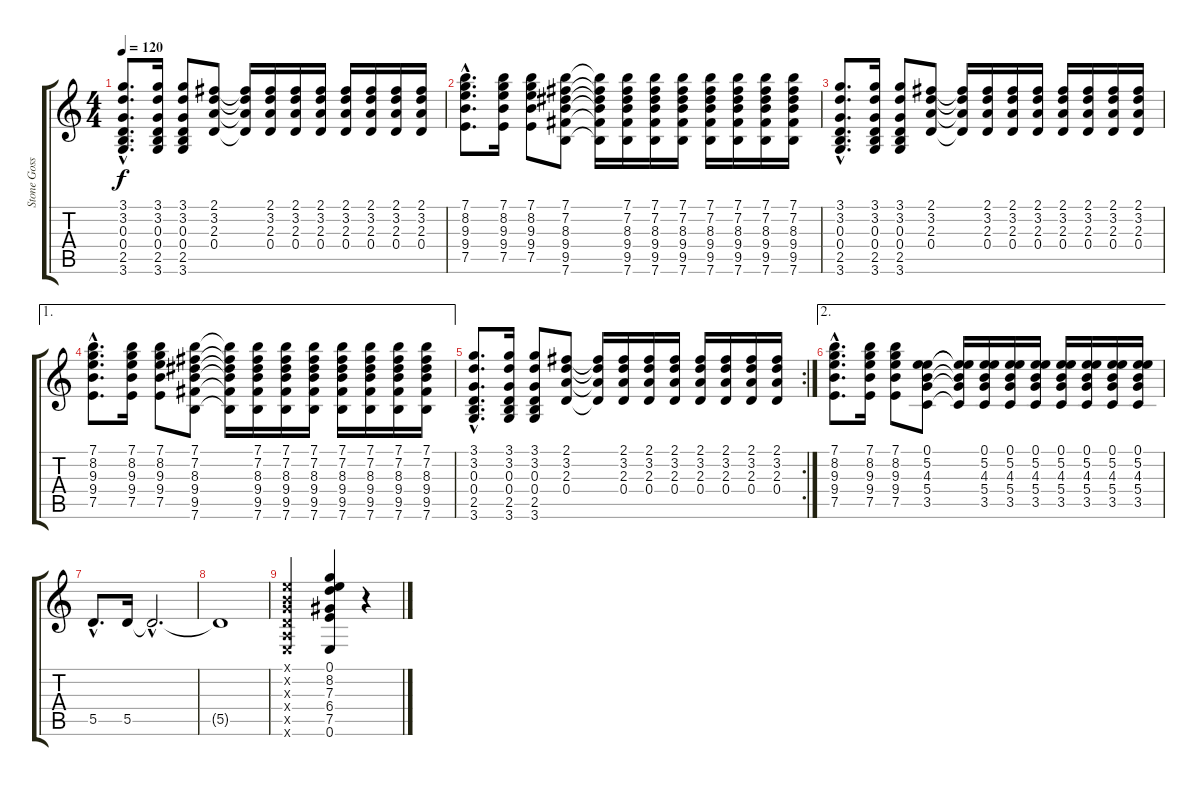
\track ("Stone Gossard" "Stone Goss") {instrument distortionguitar}
\staff {score tabs}
\tuning (E4 B3 G3 D3 A2 E2) {hide}
\ts (4 4)
\tempo 120
\clef g2
\ks c
(3.1{hac} 3.2{hac} 0.3{hac} 0.4{hac} 2.5{hac} 3.6{hac}).8{d dy f} (3.1 3.2 0.3 0.4 2.5 3.6).16 (3.1 3.2 0.3 0.4 2.5 3.6).8 (2.1 3.2 2.3 0.4).8 (2.1{t} 3.2{t} 2.3{t} 0.4{t}).16 (2.1 3.2 2.3 0.4).16 (2.1 3.2 2.3 0.4).16 (2.1 3.2 2.3 0.4).16 (2.1 3.2 2.3 0.4).16 (2.1 3.2 2.3 0.4).16 (2.1 3.2 2.3 0.4).16 (2.1 3.2 2.3 0.4).16 |
(7.1{hac} 8.2{hac} 9.3{hac} 9.4{hac} 7.5{hac}).8{d} (7.1 8.2 9.3 9.4 7.5).16 (7.1 8.2 9.3 9.4 7.5).8 (7.1 7.2 8.3 9.4 9.5 7.6).8 (7.1{t} 7.2{t} 8.3{t} 9.4{t} 9.5{t} 7.6{t}).16 (7.1 7.2 8.3 9.4 9.5 7.6).16 (7.1 7.2 8.3 9.4 9.5 7.6).16 (7.1 7.2 8.3 9.4 9.5 7.6).16 (7.1 7.2 8.3 9.4 9.5 7.6).16 (7.1 7.2 8.3 9.4 9.5 7.6).16 (7.1 7.2 8.3 9.4 9.5 7.6).16 (7.1 7.2 8.3 9.4 9.5 7.6).16 |
(3.1{hac} 3.2{hac} 0.3{hac} 0.4{hac} 2.5{hac} 3.6{hac}).8{d} (3.1 3.2 0.3 0.4 2.5 3.6).16 (3.1 3.2 0.3 0.4 2.5 3.6).8 (2.1 3.2 2.3 0.4).8 (2.1{t} 3.2{t} 2.3{t} 0.4{t}).16 (2.1 3.2 2.3 0.4).16 (2.1 3.2 2.3 0.4).16 (2.1 3.2 2.3 0.4).16 (2.1 3.2 2.3 0.4).16 (2.1 3.2 2.3 0.4).16 (2.1 3.2 2.3 0.4).16 (2.1 3.2 2.3 0.4).16 |
\ae 1
(7.1{hac} 8.2{hac} 9.3{hac} 9.4{hac} 7.5{hac}).8{d} (7.1 8.2 9.3 9.4 7.5).16 (7.1 8.2 9.3 9.4 7.5).8 (7.1 7.2 8.3 9.4 9.5 7.6).8 (7.1{t} 7.2{t} 8.3{t} 9.4{t} 9.5{t} 7.6{t}).16 (7.1 7.2 8.3 9.4 9.5 7.6).16 (7.1 7.2 8.3 9.4 9.5 7.6).16 (7.1 7.2 8.3 9.4 9.5 7.6).16 (7.1 7.2 8.3 9.4 9.5 7.6).16 (7.1 7.2 8.3 9.4 9.5 7.6).16 (7.1 7.2 8.3 9.4 9.5 7.6).16 (7.1 7.2 8.3 9.4 9.5 7.6).16 |
\rc 2
(3.1{hac} 3.2{hac} 0.3{hac} 0.4{hac} 2.5{hac} 3.6{hac}).8{d} (3.1 3.2 0.3 0.4 2.5 3.6).16 (3.1 3.2 0.3 0.4 2.5 3.6).8 (2.1 3.2 2.3 0.4).8 (2.1{t} 3.2{t} 2.3{t} 0.4{t}).16 (2.1 3.2 2.3 0.4).16 (2.1 3.2 2.3 0.4).16 (2.1 3.2 2.3 0.4).16 (2.1 3.2 2.3 0.4).16 (2.1 3.2 2.3 0.4).16 (2.1 3.2 2.3 0.4).16 (2.1 3.2 2.3 0.4).16 |
\ae 2
(7.1{hac} 8.2{hac} 9.3{hac} 9.4{hac} 7.5{hac}).8{d} (7.1 8.2 9.3 9.4 7.5).16 (7.1 8.2 9.3 9.4 7.5).8 (0.1 5.2 4.3 5.4 3.5).8 (0.1{t} 5.2{t} 4.3{t} 5.4{t} 3.5{t}).16 (0.1 5.2 4.3 5.4 3.5).16 (0.1 5.2 4.3 5.4 3.5).16 (0.1 5.2 4.3 5.4 3.5).16 (0.1 5.2 4.3 5.4 3.5).16 (0.1 5.2 4.3 5.4 3.5).16 (0.1 5.2 4.3 5.4 3.5).16 (0.1 5.2 4.3 5.4 3.5).16 |
5.5{hac}.8{d} 5.5.16 5.5{hac t}.2{d} |
5.5{t}.1 |
(0.1{x} 0.2{x} 0.3{x} 0.4{x} 0.5{x} 0.6{x}).2 (0.1 8.2 7.3 6.4 7.5 0.6).4 r.4
